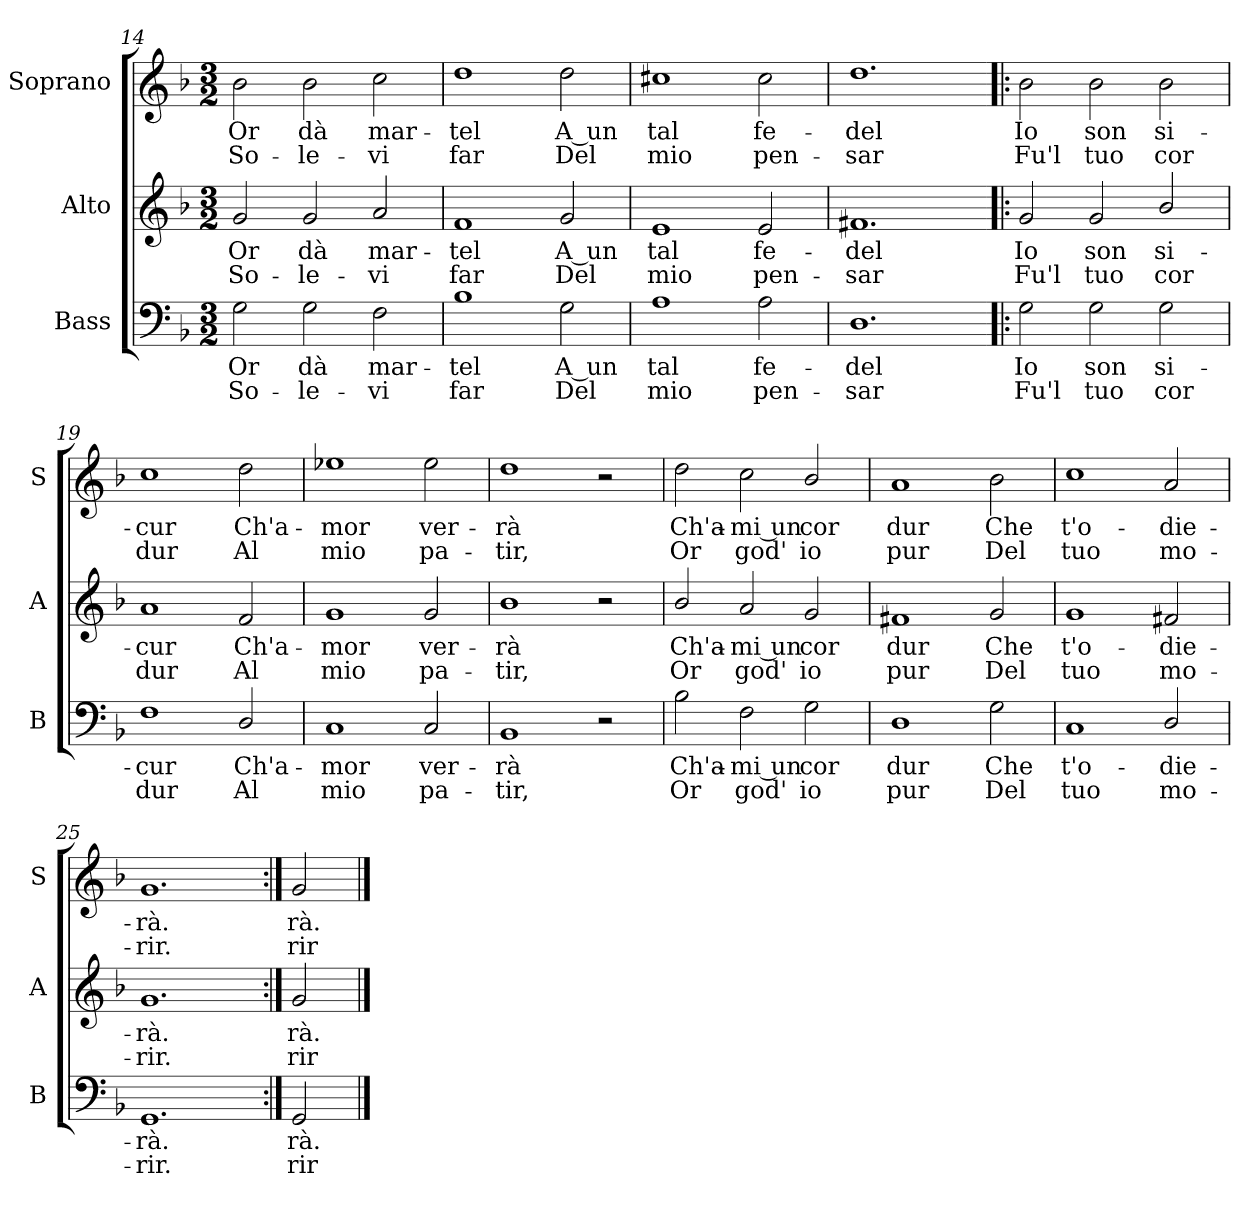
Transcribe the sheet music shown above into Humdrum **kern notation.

**kern	**text	**text	**kern	**text	**text	**kern	**text	**text
*part3	*part3	*part3	*part2	*part2	*part2	*part1	*part1	*part1
*staff3	*staff3	*staff3	*staff2	*staff2	*staff2	*staff1	*staff1	*staff1
*I"Bass	*	*	*I"Alto	*	*	*I"Soprano	*	*
*I'B	*	*	*I'A	*	*	*I'S	*	*
!!LO:LB:g=z
*clefF4	*	*	*clefG2	*	*	*clefG2	*	*
*k[b-]	*	*	*k[b-]	*	*	*k[b-]	*	*
*F:	*	*	*F:	*	*	*F:	*	*
*M3/2	*	*	*M3/2	*	*	*M3/2	*	*
=14	=14	=14	=14	=14	=14	=14	=14	=14
!	!LO:LY:b	!LO:LY:b	!	!LO:LY:b	!LO:LY:b	!	!LO:LY:b	!LO:LY:b
2G	Or	So-	2g	Or	So-	2b-	Or	So-
!	!LO:LY:b	!LO:LY:b	!	!LO:LY:b	!LO:LY:b	!	!LO:LY:b	!LO:LY:b
2G	-dà	le-	2g	-dà	le-	2b-	-dà	le-
!	!LO:LY:b	!LO:LY:b	!	!LO:LY:b	!LO:LY:b	!	!LO:LY:b	!LO:LY:b
2F	-mar-	-vi	2a	-mar-	-vi	2cc	-mar-	-vi
=15	=15	=15	=15	=15	=15	=15	=15	=15
!	!LO:LY:b	!LO:LY:b	!	!LO:LY:b	!LO:LY:b	!	!LO:LY:b	!LO:LY:b
1B-	tel	far	1f	tel	far	1dd	tel	far
!	!LO:LY:b	!LO:LY:b	!	!LO:LY:b	!LO:LY:b	!	!LO:LY:b	!LO:LY:b
2G	A un	Del	2g	A un	Del	2dd	A un	Del
=16	=16	=16	=16	=16	=16	=16	=16	=16
!	!LO:LY:b	!LO:LY:b	!	!LO:LY:b	!LO:LY:b	!	!LO:LY:b	!LO:LY:b
1A	tal	mio	1e	tal	mio	1cc#X	tal	mio
!	!LO:LY:b	!LO:LY:b	!	!LO:LY:b	!LO:LY:b	!	!LO:LY:b	!LO:LY:b
2A	fe-	-pen-	2e	fe-	-pen-	2cc#	fe-	-pen-
=17	=17	=17	=17	=17	=17	=17	=17	=17
!	!LO:LY:b	!LO:LY:b	!	!LO:LY:b	!LO:LY:b	!	!LO:LY:b	!LO:LY:b
1.D	-del	sar	1.f#X	-del	sar	1.dd	-del	sar
=18!|:	=18!|:	=18!|:	=18!|:	=18!|:	=18!|:	=18!|:	=18!|:	=18!|:
!	!LO:LY:b	!LO:LY:b	!	!LO:LY:b	!LO:LY:b	!	!LO:LY:b	!LO:LY:b
2G	Io	Fu'l	2g	Io	Fu'l	2b-	Io	Fu'l
!	!LO:LY:b	!LO:LY:b	!	!LO:LY:b	!LO:LY:b	!	!LO:LY:b	!LO:LY:b
2G	son	tuo	2g	son	tuo	2b-	son	tuo
!	!LO:LY:b	!LO:LY:b	!	!LO:LY:b	!LO:LY:b	!	!LO:LY:b	!LO:LY:b
2G	si-	-cor	2b-/	si-	-cor	2b-	si-	-cor
=19	=19	=19	=19	=19	=19	=19	=19	=19
!	!LO:LY:b	!LO:LY:b	!	!LO:LY:b	!LO:LY:b	!	!LO:LY:b	!LO:LY:b
1F	cur	dur	1a	cur	dur	1cc	cur	dur
!	!LO:LY:b	!LO:LY:b	!	!LO:LY:b	!LO:LY:b	!	!LO:LY:b	!LO:LY:b
2D/	Ch'a-	-Al	2f	Ch'a-	-Al	2dd	Ch'a-	-Al
!!LO:LB:g=z
=20	=20	=20	=20	=20	=20	=20	=20	=20
!	!LO:LY:b	!LO:LY:b	!	!LO:LY:b	!LO:LY:b	!	!LO:LY:b	!LO:LY:b
1C	mor	mio	1g	mor	mio	1ee-X	mor	mio
!	!LO:LY:b	!LO:LY:b	!	!LO:LY:b	!LO:LY:b	!	!LO:LY:b	!LO:LY:b
2C	ver-	-pa-	2g	ver-	-pa-	2ee-	ver-	-pa-
=21	=21	=21	=21	=21	=21	=21	=21	=21
!	!LO:LY:b	!LO:LY:b	!	!LO:LY:b	!LO:LY:b	!	!LO:LY:b	!LO:LY:b
1BB-	-rà	tir,	1b-	-rà	tir,	1dd	-rà	tir,
2r	.	.	2r	.	.	2r	.	.
=22	=22	=22	=22	=22	=22	=22	=22	=22
!	!LO:LY:b	!LO:LY:b	!	!LO:LY:b	!LO:LY:b	!	!LO:LY:b	!LO:LY:b
2B-	Ch'a-	-Or	2b-/	Ch'a-	-Or	2dd	Ch'a-	-Or
!	!LO:LY:b	!LO:LY:b	!	!LO:LY:b	!LO:LY:b	!	!LO:LY:b	!LO:LY:b
2F	mi un	god'	2a	mi un	god'	2cc	mi un	god'
!	!LO:LY:b	!LO:LY:b	!	!LO:LY:b	!LO:LY:b	!	!LO:LY:b	!LO:LY:b
2G	cor	io	2g	cor	io	2b-/	cor	io
=23	=23	=23	=23	=23	=23	=23	=23	=23
!	!LO:LY:b	!LO:LY:b	!	!LO:LY:b	!LO:LY:b	!	!LO:LY:b	!LO:LY:b
1D	dur	pur	1f#X	dur	pur	1a	dur	pur
!	!LO:LY:b	!LO:LY:b	!	!LO:LY:b	!LO:LY:b	!	!LO:LY:b	!LO:LY:b
2G	Che	Del	2g	Che	Del	2b-	Che	Del
=24	=24	=24	=24	=24	=24	=24	=24	=24
!	!LO:LY:b	!LO:LY:b	!	!LO:LY:b	!LO:LY:b	!	!LO:LY:b	!LO:LY:b
1C	t'o-	-tuo	1g	t'o-	-tuo	1cc	t'o-	-tuo
!	!LO:LY:b	!LO:LY:b	!	!LO:LY:b	!LO:LY:b	!	!LO:LY:b	!LO:LY:b
2D/	die-	-mo-	2f#X	die-	-mo-	2a	die-	-mo-
=25	=25	=25	=25	=25	=25	=25	=25	=25
!	!LO:LY:b	!LO:LY:b	!	!LO:LY:b	!LO:LY:b	!	!LO:LY:b	!LO:LY:b
1.GG	-rà.	rir.	1.g	-rà.	rir.	1.g	-rà.	rir.
=26:|!	=26:|!	=26:|!	=26:|!	=26:|!	=26:|!	=26:|!	=26:|!	=26:|!
!	!LO:LY:b	!LO:LY:b	!	!LO:LY:b	!LO:LY:b	!	!LO:LY:b	!LO:LY:b
2GG	rà.	rir	2g	rà.	rir	2g	rà.	rir
==	==	==	==	==	==	==	==	==
*-	*-	*-	*-	*-	*-	*-	*-	*-
